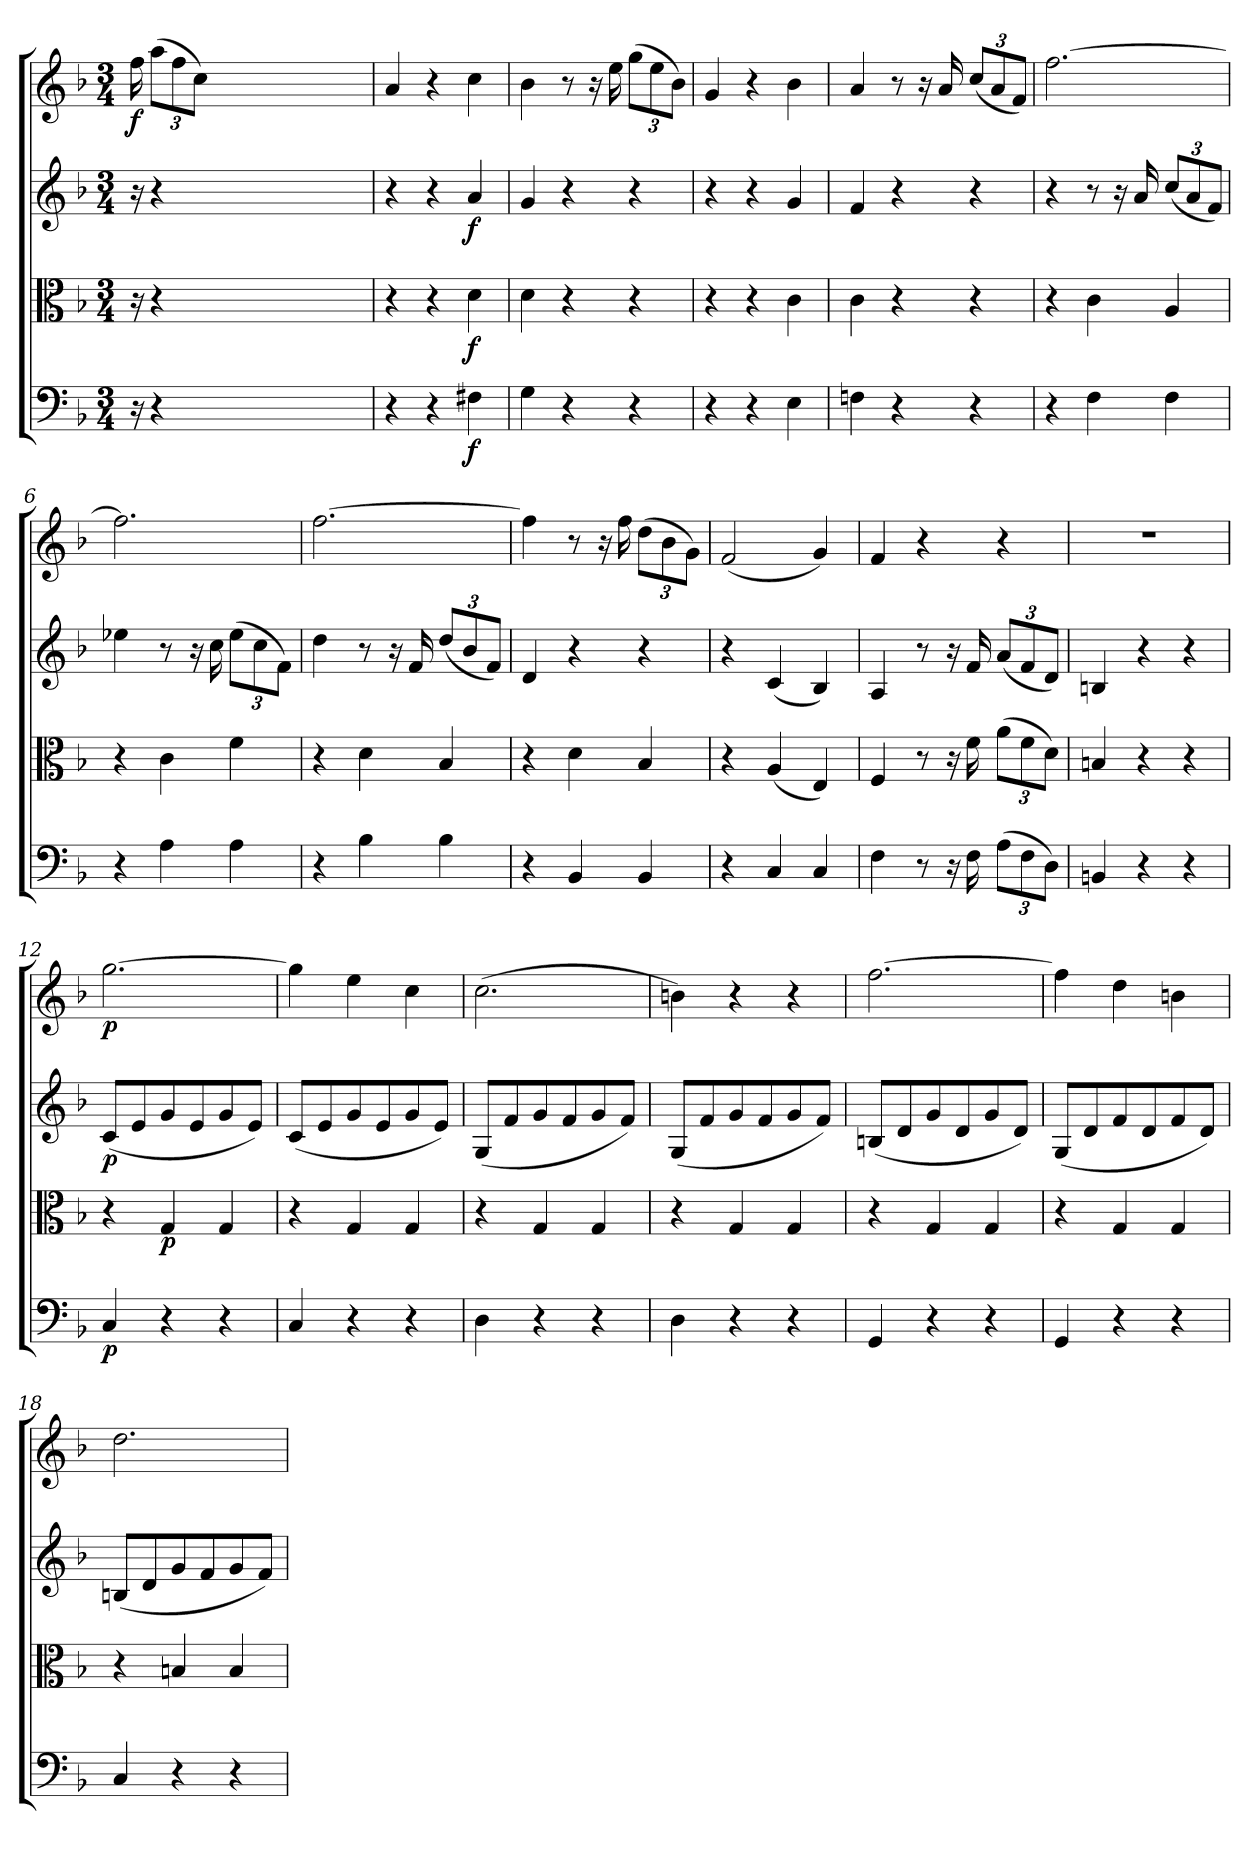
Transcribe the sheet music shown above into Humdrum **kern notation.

**kern	**dynam	**kern	**dynam	**kern	**dynam	**kern	**dynam
*part4	*part4	*part3	*part3	*part2	*part2	*part1	*part1
*staff4	*staff4	*staff3	*staff3	*staff2	*staff2	*staff1	*staff1
*clefF4	*	*clefC3	*	*clefG2	*	*clefG2	*
*k[b-]	*	*k[b-]	*	*k[b-]	*	*k[b-]	*
*F:	*	*F:	*	*F:	*	*F:	*
*M3/4	*	*M3/4	*	*M3/4	*	*M3/4	*
=	=	=	=	=	=	=	=
16r	.	16r	.	16r	.	16ff\	f
4r	.	4r	.	4r	.	(12aa\L	.
.	.	.	.	.	.	12ff\	.
.	.	.	.	.	.	12cc\J)	.
32ryy	.	32ryy	.	32ryy	.	32ryy	.
32ryy	.	32ryy	.	32ryy	.	32ryy	.
32ryy	.	32ryy	.	32ryy	.	32ryy	.
32ryy	.	32ryy	.	32ryy	.	32ryy	.
32ryy	.	32ryy	.	32ryy	.	32ryy	.
32ryy	.	32ryy	.	32ryy	.	32ryy	.
32ryy	.	32ryy	.	32ryy	.	32ryy	.
32ryy	.	32ryy	.	32ryy	.	32ryy	.
32ryy	.	32ryy	.	32ryy	.	32ryy	.
32ryy	.	32ryy	.	32ryy	.	32ryy	.
32ryy	.	32ryy	.	32ryy	.	32ryy	.
32ryy	.	32ryy	.	32ryy	.	32ryy	.
32ryy	.	32ryy	.	32ryy	.	32ryy	.
32ryy	.	32ryy	.	32ryy	.	32ryy	.
=1	=1	=1	=1	=1	=1	=1	=1
4r	.	4r	.	4r	.	4a/	.
4r	.	4r	.	4r	.	4r	.
4F#X\	f	4d\	f	4a/	f	4cc\	.
=2	=2	=2	=2	=2	=2	=2	=2
4G\	.	4d\	.	4g/	.	4b-\	.
4r	.	4r	.	4r	.	8r	.
.	.	.	.	.	.	16r	.
.	.	.	.	.	.	16ee\	.
4r	.	4r	.	4r	.	(12gg\L	.
.	.	.	.	.	.	12ee\	.
.	.	.	.	.	.	12b-\J)	.
=3	=3	=3	=3	=3	=3	=3	=3
4r	.	4r	.	4r	.	4g/	.
4r	.	4r	.	4r	.	4r	.
4E\	.	4c\	.	4g/	.	4b-\	.
=4	=4	=4	=4	=4	=4	=4	=4
4Fn\	.	4c\	.	4f/	.	4a/	.
4r	.	4r	.	4r	.	8r	.
.	.	.	.	.	.	16r	.
.	.	.	.	.	.	16a/	.
4r	.	4r	.	4r	.	(12cc/L	.
.	.	.	.	.	.	12a/	.
.	.	.	.	.	.	12f/J)	.
=5	=5	=5	=5	=5	=5	=5	=5
4r	.	4r	.	4r	.	[2.ff\	.
4F\	.	4c\	.	8r	.	.	.
.	.	.	.	16r	.	.	.
.	.	.	.	16a/	.	.	.
4F\	.	4A/	.	(12cc/L	.	.	.
.	.	.	.	12a/	.	.	.
.	.	.	.	12f/J)	.	.	.
=6	=6	=6	=6	=6	=6	=6	=6
4r	.	4r	.	4ee-X\	.	2.ff\]	.
4A\	.	4c\	.	8r	.	.	.
.	.	.	.	16r	.	.	.
.	.	.	.	16cc\	.	.	.
4A\	.	4f\	.	(12ee-\L	.	.	.
.	.	.	.	12cc\	.	.	.
.	.	.	.	12f\J)	.	.	.
=7	=7	=7	=7	=7	=7	=7	=7
4r	.	4r	.	4dd\	.	[2.ff\	.
4B-\	.	4d\	.	8r	.	.	.
.	.	.	.	16r	.	.	.
.	.	.	.	16f/	.	.	.
4B-\	.	4B-/	.	(12dd/L	.	.	.
.	.	.	.	12b-/	.	.	.
.	.	.	.	12f/J)	.	.	.
=8	=8	=8	=8	=8	=8	=8	=8
4r	.	4r	.	4d/	.	4ff\]	.
4BB-/	.	4d\	.	4r	.	8r	.
.	.	.	.	.	.	16r	.
.	.	.	.	.	.	16ff\	.
4BB-/	.	4B-/	.	4r	.	(12dd\L	.
.	.	.	.	.	.	12b-\	.
.	.	.	.	.	.	12g\J)	.
=9	=9	=9	=9	=9	=9	=9	=9
4r	.	4r	.	4r	.	(2f/	.
4C/	.	(4A/	.	(4c/	.	.	.
4C/	.	4E/)	.	4B-/)	.	4g/)	.
=10	=10	=10	=10	=10	=10	=10	=10
4F\	.	4F/	.	4A/	.	4f/	.
8r	.	8r	.	8r	.	4r	.
16r	.	16r	.	16r	.	.	.
16F\	.	16f\	.	16f/	.	.	.
(12A\L	.	(12a\L	.	(12a/L	.	4r	.
12F\	.	12f\	.	12f/	.	.	.
12D\J)	.	12d\J)	.	12d/J)	.	.	.
=11	=11	=11	=11	=11	=11	=11	=11
4BBn/	.	4Bn/	.	4Bn/	.	2.r	.
4r	.	4r	.	4r	.	.	.
4r	.	4r	.	4r	.	.	.
=12	=12	=12	=12	=12	=12	=12	=12
4C/	p	4r	.	(8c/L	p	[2.gg\	p
.	.	.	.	8e/	.	.	.
4r	.	4G/	p	8g/	.	.	.
.	.	.	.	8e/	.	.	.
4r	.	4G/	.	8g/	.	.	.
.	.	.	.	8e/J)	.	.	.
=13	=13	=13	=13	=13	=13	=13	=13
4C/	.	4r	.	(8c/L	.	4gg\]	.
.	.	.	.	8e/	.	.	.
4r	.	4G/	.	8g/	.	4ee\	.
.	.	.	.	8e/	.	.	.
4r	.	4G/	.	8g/	.	4cc\	.
.	.	.	.	8e/J)	.	.	.
=14	=14	=14	=14	=14	=14	=14	=14
4D\	.	4r	.	(8G/L	.	(2.cc\	.
.	.	.	.	8f/	.	.	.
4r	.	4G/	.	8g/	.	.	.
.	.	.	.	8f/	.	.	.
4r	.	4G/	.	8g/	.	.	.
.	.	.	.	8f/J)	.	.	.
=15	=15	=15	=15	=15	=15	=15	=15
4D\	.	4r	.	(8G/L	.	4bn\)	.
.	.	.	.	8f/	.	.	.
4r	.	4G/	.	8g/	.	4r	.
.	.	.	.	8f/	.	.	.
4r	.	4G/	.	8g/	.	4r	.
.	.	.	.	8f/J)	.	.	.
=16	=16	=16	=16	=16	=16	=16	=16
4GG/	.	4r	.	(8Bn/L	.	[2.ff\	.
.	.	.	.	8d/	.	.	.
4r	.	4G/	.	8g/	.	.	.
.	.	.	.	8d/	.	.	.
4r	.	4G/	.	8g/	.	.	.
.	.	.	.	8d/J)	.	.	.
=17	=17	=17	=17	=17	=17	=17	=17
4GG/	.	4r	.	(8G/L	.	4ff\]	.
.	.	.	.	8d/	.	.	.
4r	.	4G/	.	8f/	.	4dd\	.
.	.	.	.	8d/	.	.	.
4r	.	4G/	.	8f/	.	4bn\	.
.	.	.	.	8d/J)	.	.	.
=18	=18	=18	=18	=18	=18	=18	=18
4C/	.	4r	.	(8Bn/L	.	2.dd\	.
.	.	.	.	8d/	.	.	.
4r	.	4Bn/	.	8g/	.	.	.
.	.	.	.	8f/	.	.	.
4r	.	4B/	.	8g/	.	.	.
.	.	.	.	8f/J)	.	.	.
=	=	=	=	=	=	=	=
*-	*-	*-	*-	*-	*-	*-	*-
